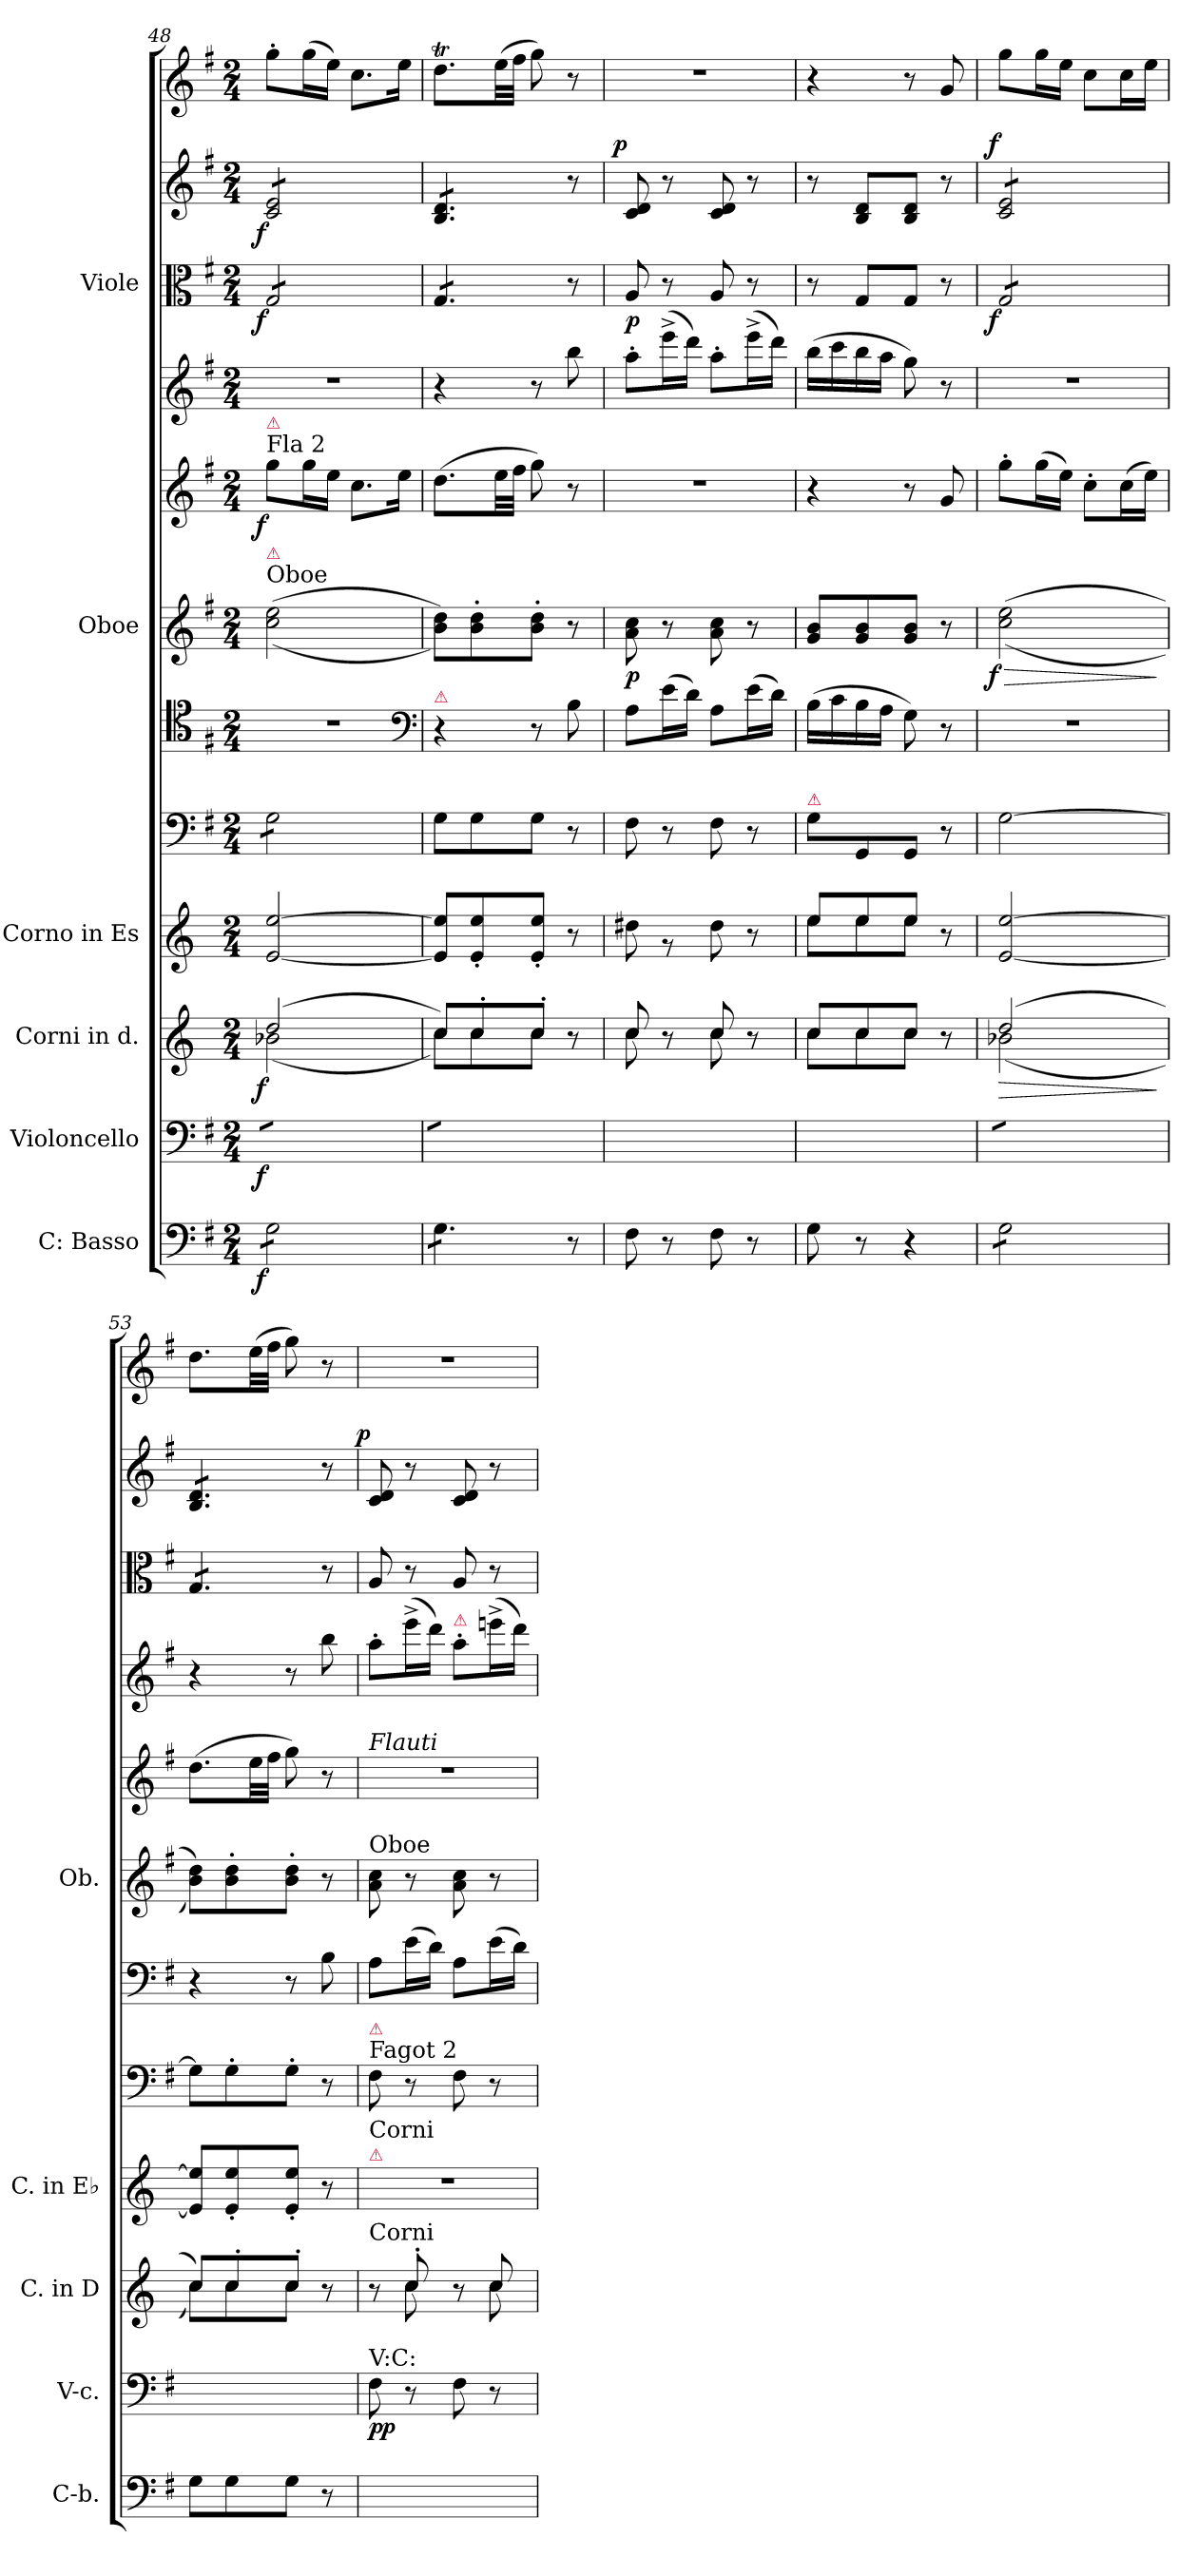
**kern	**dynam	**kern	**dynam	**kern	**dynam	**kern	**kern	**kern	**kern	**dynam	**kern	**dynam	**kern	**kern	**dynam	**kern	**dynam	**kern
*part12	*part12	*part11	*part11	*part10	*part10	*part9	*part8	*part7	*part6	*part6	*part5	*part5	*part4	*part3	*part3	*part2	*part2	*part1
*staff12	*staff12	*staff11	*staff11	*staff10	*staff10	*staff9	*staff8	*staff7	*staff6	*staff6	*staff5	*staff5	*staff4	*staff3	*staff3	*staff2	*staff2	*staff1
*I"C: Basso	*	*I"Violoncello	*	*I"Corni in d.	*	*I"Corno in Es	*	*	*I"Oboe	*	*	*	*	*I"Viole	*	*	*	*
*I'C-b.	*	*I'V-c.	*	*I'C. in D	*	*I'C. in E♭	*	*	*I'Ob.	*	*	*	*	*	*	*	*	*
*clefF4	*	*clefF4	*	*clefG2	*	*clefG2	*clefF4	*clefC4	*clefG2	*	*clefG2	*	*clefG2	*clefC3	*	*clefG2	*	*clefG2
*	*	*	*	*ITrd6c10	*	*ITrd5c9	*	*	*	*	*	*	*	*	*	*	*	*
*k[f#]	*	*k[f#]	*	*k[f#c#]	*	*k[b-e-a-]	*k[f#]	*k[f#]	*k[f#]	*	*k[f#]	*	*k[f#]	*k[f#]	*	*k[f#]	*	*k[f#]
*M2/4	*	*M2/4	*	*M2/4	*	*M2/4	*M2/4	*M2/4	*M2/4	*	*M2/4	*	*M2/4	*M2/4	*	*M2/4	*	*M2/4
=48	=48	=48	=48	=48	=48	=48	=48	=48	=48	=48	=48	=48	=48	=48	=48	=48	=48	=48
*	*	*	*	*^	*	*	*	*	*	*	*	*	*	*	*	*	*	*
!	!	!	!	!	!	!	!	!	!	!	!	!LO:TX:a:t=Fla 2	!	!	!	!	!	!	!
!	!	!	!	!	!	!	!	!	!	!	!	!LO:TX:a:color=crimson:t=⚠	!	!	!	!	!	!	!
!	!	!	!	!	!	!	!	!	!	!LO:TX:a:t=Oboe	!	!	!	!	!	!	!	!	!
!	!	!	!	!	!	!	!	!	!	!LO:TX:a:color=crimson:t=⚠	!	!	!	!	!	!	!	!	!
!	!LO:DY:rj	!	!LO:DY:rj	!	!	!LO:DY:rj	!	!	!	!	!	!	!LO:DY:rj	!	!	!LO:DY:rj	!	!LO:DY:rj	!
*tremolo	*	*	*	*	*	*	*	*	*	*	*	*	*	*	*	*	*	*	*
*	*	*tremolo	*	*	*	*	*	*	*	*	*	*	*	*	*	*	*	*	*
*	*	*	*	*	*	*	*	*tremolo	*	*	*	*	*	*	*	*	*	*	*
*	*	*	*	*	*	*	*	*	*	*	*	*	*	*	*tremolo	*	*	*	*
*	*	*	*	*	*	*	*	*	*	*	*	*	*	*	*	*	*tremolo	*	*
(8G\L	f	(8G\yyL	f	(2e/	(2cn\	f	[2G/ [2g/	(8G\L	2r	(>(>2cc\ 2ee\	.	8gg\L	f	2r	8G/L	f	8c/ 8e/L	f	8gg'\L
(8G\	.	(8G\yy	.	.	.	.	.	(8G\	.	.	.	16gg\L	.	.	8G/	.	8c/ 8e/	.	(16gg\L
.	.	.	.	.	.	.	.	.	.	.	.	16ee\JJ	.	.	.	.	.	.	16ee\JJ)
(8G\	.	(8G\yy	.	.	.	.	.	(8G\	.	.	.	8.cc\L	.	.	8G/	.	8c/ 8e/	.	8.cc\L
(8G\J	.	(8G\yyJ	.	.	.	.	.	(8G\J	.	.	.	.	.	.	8G/J	.	8c/ 8e/J	.	.
*	*	*	*	*	*	*	*	*Xtremolo	*	*	*	*	*	*	*	*	*	*	*
.	.	.	.	.	.	.	.	.	.	.	.	16ee\Jk	.	.	.	.	.	.	16ee\Jk
*	*	*	*	*	*	*	*	*	*clefF4	*	*	*	*	*	*	*	*	*	*
=49	=49	=49	=49	=49	=49	=49	=49	=49	=49	=49	=49	=49	=49	=49	=49	=49	=49	=49	=49
!	!	!	!	!	!	!	!	!	!LO:TX:a:color=crimson:t=⚠	!	!	!	!	!	!	!	!	!	!
8G\)L	.	8G\yy)L	.	8d/L)	8d\L)	.	8G]/ 8g]/L	8G\L)	4r	8b\ 8dd\L))	.	(8.dd\L	.	4r	8G/L	.	8B/ 8d/L	.	8.ddT\L
8G\)	.	8G\yy)	.	8d'/	8d\	.	8G'/ 8g'/	8G\	.	8b'\ 8dd'\	.	.	.	.	8G/	.	8B/ 8d/	.	.
.	.	.	.	.	.	.	.	.	.	.	.	32ee\LL	.	.	.	.	.	.	(32ee\LL
.	.	.	.	.	.	.	.	.	.	.	.	32ff#\JJJ	.	.	.	.	.	.	32ff#\JJJ
8G\)J	.	8G\yy)J	.	8d'/J	8d\J	.	8G'/ 8g'/J	8G\J	8r	8b'\ 8dd'\J	.	8gg\)	.	8r	8G/J	.	8B/ 8d/J	.	8gg\)
*	*	*	*	*	*	*	*	*	*	*	*	*	*	*	*	*	*Xtremolo	*	*
*	*	*	*	*	*	*	*	*	*	*	*	*	*	*	*Xtremolo	*	*	*	*
*	*	*Xtremolo	*	*	*	*	*	*	*	*	*	*	*	*	*	*	*	*	*
*Xtremolo	*	*	*	*	*	*	*	*	*	*	*	*	*	*	*	*	*	*	*
8r	.	8ryy	.	8r	8ryy	.	8r	8r	8B\	8r	.	8r	.	8bb\	8r	.	8r	.	8r
=50	=50	=50	=50	=50	=50	=50	=50	=50	=50	=50	=50	=50	=50	=50	=50	=50	=50	=50	=50
!	!	!	!	!	!	!	!	!	!	!	!	!	!	!	!	!	!	!LO:DY:a:rj	!
8F#\	.	8F#\yy	.	8d/	8d\	.	8f#X\	8F#\	8A\L	8a\ 8cc\	p	2r	.	8aa'\L	8A/	p	8c/ 8d/	p	2r
8r	.	8ryy	.	8r	8ryy	.	8rg	8r	(16e\L	8r	.	.	.	(16eee^<\L	8r	.	8r	.	.
.	.	.	.	.	.	.	.	.	16d\JJ)	.	.	.	.	16ddd\JJ)	.	.	.	.	.
8F#\	.	8F#\yy	.	8d/	8d\	.	8f#\	8F#\	8A\L	8a\ 8cc\	.	.	.	8aa'\L	8A/	.	8c/ 8d/	.	.
8r	.	8ryy	.	8r	8ryy	.	8r	8r	(16e\L	8r	.	.	.	(16eee^<\L	8r	.	8r	.	.
.	.	.	.	.	.	.	.	.	16d\JJ)	.	.	.	.	16ddd\JJ)	.	.	.	.	.
=51	=51	=51	=51	=51	=51	=51	=51	=51	=51	=51	=51	=51	=51	=51	=51	=51	=51	=51	=51
*	*	*	*	*	*	*	*^	*	*	*	*	*	*	*	*	*	*	*	*
!	!	!	!	!	!	!	!	!	!LO:TX:a:color=crimson:t=⚠	!	!	!	!	!	!	!	!	!	!	!
8G\	.	8G\yy	.	8d/L	8d\L	.	8g/L	8g\L	8G\L	(16B\LL	8g/ 8b/L	.	4r	.	(16bb\LL	8r	.	8r	.	4r
.	.	.	.	.	.	.	.	.	.	16c\	.	.	.	.	16ccc\	.	.	.	.	.
8r	.	8ryy	.	8d/	8d\	.	8g/	8g\	8GG/	16B\	8g/ 8b/	.	.	.	16bb\	8G/L	.	8B/ 8d/L	.	.
.	.	.	.	.	.	.	.	.	.	16A\JJ	.	.	.	.	16aa\JJ	.	.	.	.	.
4r	.	4ryy	.	8d/J	8d\J	.	8g/J	8g\J	8GG/J	8G\)	8g/ 8b/J	.	8r	.	8gg\)	8G/J	.	8B/ 8d/J	.	8r
.	.	.	.	8r	8ryy	.	8r	8ryy	8r	8r	8r	.	8g/	.	8r	8r	.	8r	.	8g/
=52	=52	=52	=52	=52	=52	=52	=52	=52	=52	=52	=52	=52	=52	=52	=52	=52	=52	=52	=52	=52
!	!	!	!	!	!	!LO:HP:b	!	!	!	!	!	!LO:HP:b	!	!	!	!	!	!	!	!
!	!	!	!	!	!	!	!	!	!	!	!	!LO:DY:n=1:rj	!	!	!	!	!LO:DY:rj	!	!LO:DY:a:rj	!
*	*	*	*	*	*	*	*v	*v	*	*	*	*	*	*	*	*	*	*	*	*
*tremolo	*	*	*	*	*	*	*	*	*	*	*	*	*	*	*	*	*	*	*
*	*	*tremolo	*	*	*	*	*	*	*	*	*	*	*	*	*	*	*	*	*
*	*	*	*	*	*	*	*	*	*	*	*	*	*	*	*tremolo	*	*	*	*
*	*	*	*	*	*	*	*	*	*	*	*	*	*	*	*	*	*tremolo	*	*
8G\L	.	8G\yyL	.	(2e/	(2cn\	>	[2G/ [2g/	[2G\	2r	(>(>2cc\ 2ee\	> f	8gg'\L	.	2r	8G/L	f	8c/ 8e/L	f	8gg\L
8G\	.	8G\yy	.	.	.	.	.	.	.	.	.	(16gg\L	.	.	8G/	.	8c/ 8e/	.	16gg\L
.	.	.	.	.	.	.	.	.	.	.	.	16ee\JJ)	.	.	.	.	.	.	16ee\JJ
8G\	.	8G\yy	.	.	.	.	.	.	.	.	.	8cc'\L	.	.	8G/	.	8c/ 8e/	.	8cc\L
8G\J	.	8G\yyJ	.	.	.	.	.	.	.	.	.	(16cc\L	.	.	8G/J	.	8c/ 8e/J	.	16cc\L
*	*	*Xtremolo	*	*	*	*	*	*	*	*	*	*	*	*	*	*	*	*	*
*Xtremolo	*	*	*	*	*	*	*	*	*	*	*	*	*	*	*	*	*	*	*
.	.	.	.	.	.	.	.	.	.	.	.	16ee\JJ)	.	.	.	.	.	.	16ee\JJ
*	*	*	*	*v	*v	*	*	*	*	*	*	*	*	*	*	*	*	*	*
.	.	.	.	.	]	.	.	.	.	]	.	.	.	.	.	.	.	.
=53	=53	=53	=53	=53	=53	=53	=53	=53	=53	=53	=53	=53	=53	=53	=53	=53	=53	=53
*	*	*	*	*^	*	*	*	*	*	*	*	*	*	*	*	*	*	*
8G\L	.	8G\Lyy	.	8d/L)	8d\L)	.	8G]/ 8g]/L	8G\L]	4r	8b\ 8dd\L))	.	(8.dd\L	.	4r	8G/L	.	8B/ 8d/L	.	8.dd\L
8G\	.	8G\yy	.	8d'/	8d\	.	8G'/ 8g'/	8G'\	.	8b'\ 8dd'\	.	.	.	.	8G/	.	8B/ 8d/	.	.
.	.	.	.	.	.	.	.	.	.	.	.	32ee\LL	.	.	.	.	.	.	(32ee\LL
.	.	.	.	.	.	.	.	.	.	.	.	32ff#\JJJ	.	.	.	.	.	.	32ff#\JJJ
8G\J	.	8G\Jyy	.	8d'/J	8d\J	.	8G'/ 8g'/J	8G'\J	8r	8b'\ 8dd'\J	.	8gg\)	.	8r	8G/J	.	8B/ 8d/J	.	8gg\)
*	*	*	*	*	*	*	*	*	*	*	*	*	*	*	*	*	*Xtremolo	*	*
*	*	*	*	*	*	*	*	*	*	*	*	*	*	*	*Xtremolo	*	*	*	*
8r	.	8ryy	.	8r	8ryy	.	8r	8r	8B\	8r	.	8r	.	8bb\	8r	.	8r	.	8r
=54	=54	=54	=54	=54	=54	=54	=54	=54	=54	=54	=54	=54	=54	=54	=54	=54	=54	=54	=54
!	!	!	!	!	!	!	!	!	!	!	!	!LO:TX:a:i:t=Flauti	!	!	!	!	!	!	!
!	!	!	!	!	!	!	!	!	!	!LO:TX:a:t=Oboe	!	!	!	!	!	!	!	!	!
!	!	!	!	!	!	!	!	!LO:TX:a:t=Fagot 2	!	!	!	!	!	!	!	!	!	!	!
!	!	!	!	!	!	!	!	!LO:TX:a:color=crimson:t=⚠	!	!	!	!	!	!	!	!	!	!	!
!	!	!	!	!	!	!	!LO:TX:a:color=crimson:t=⚠	!	!	!	!	!	!	!	!	!	!	!	!
!	!	!	!	!	!	!	!LO:TX:a:t=Corni	!	!	!	!	!	!	!	!	!	!	!	!
!	!	!	!	!LO:TX:a:t=Corni	!	!	!	!	!	!	!	!	!	!	!	!	!	!	!
!	!	!LO:TX:a:t=V&colon;C&colon;	!	!	!	!	!	!	!	!	!	!	!	!	!	!	!	!	!
!	!	!	!	!	!	!	!	!	!	!	!	!	!	!	!	!	!	!LO:DY:a:rj	!
2ryy	.	8F#\	pp	8r	8ryy	.	2r	8F#\	8A\L	8a\ 8cc\	.	2r	.	8aa'\L	8A/	.	8c/ 8d/	p	2r
.	.	8r	.	8d'/	8d\	.	.	8r	(16e\L	8r	.	.	.	(16eee^<\L	8r	.	8r	.	.
.	.	.	.	.	.	.	.	.	16d\JJ)	.	.	.	.	16ddd\JJ)	.	.	.	.	.
!	!	!	!	!	!	!	!	!	!	!	!	!	!	!LO:TX:a:color=crimson:t=⚠	!	!	!	!	!
.	.	8F#\	.	8r	8ryy	.	.	8F#\	8A\L	8a\ 8cc\	.	.	.	8aa'\L	8A/	.	8c/ 8d/	.	.
.	.	8r	.	8d/	8d\	.	.	8r	(16e\L	8r	.	.	.	(16eeen^<\L	8r	.	8r	.	.
.	.	.	.	.	.	.	.	.	16d\JJ)	.	.	.	.	16ddd\JJ)	.	.	.	.	.
*	*	*	*	*v	*v	*	*	*	*	*	*	*	*	*	*	*	*	*	*
=	=	=	=	=	=	=	=	=	=	=	=	=	=	=	=	=	=	=
*-	*-	*-	*-	*-	*-	*-	*-	*-	*-	*-	*-	*-	*-	*-	*-	*-	*-	*-
